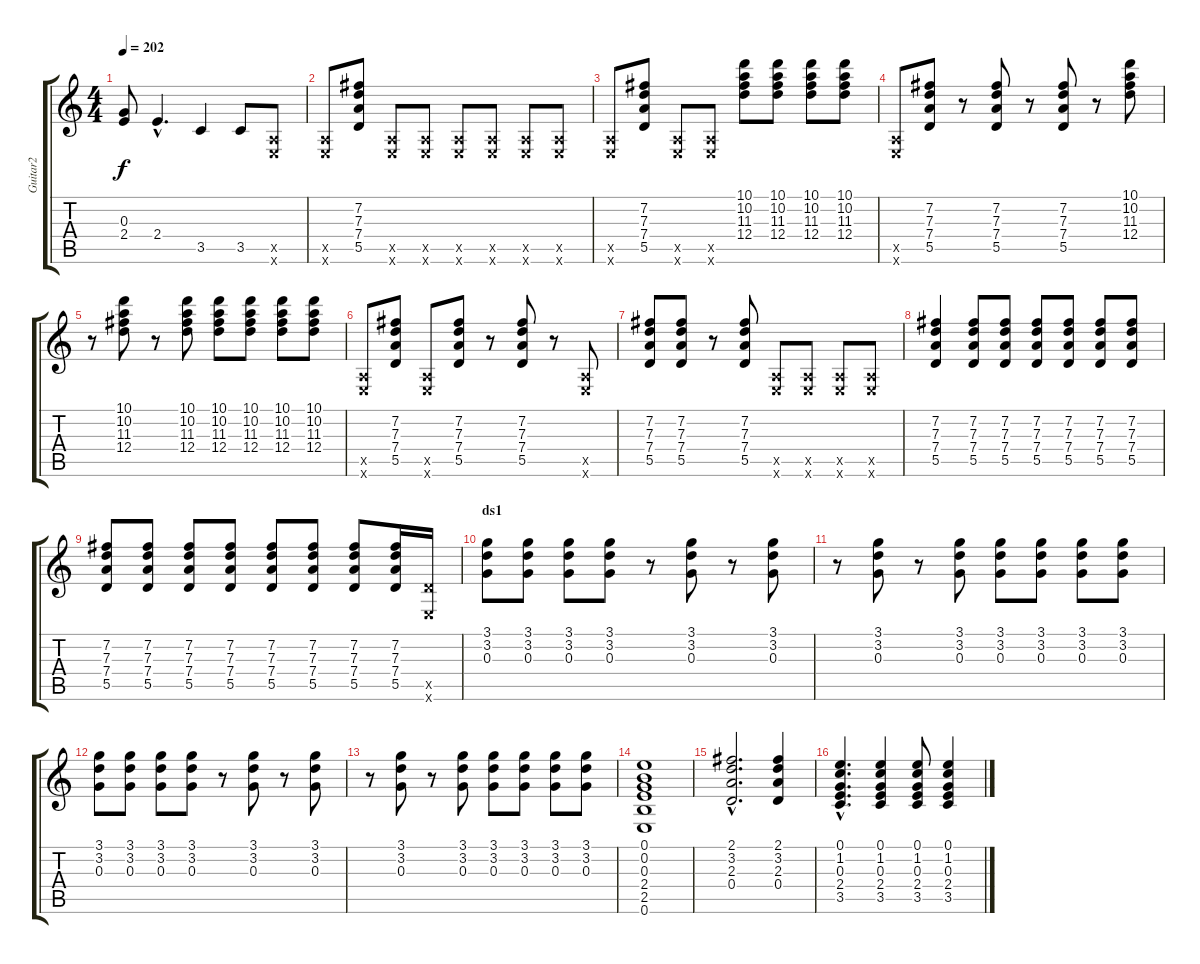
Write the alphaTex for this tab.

\track ("Guitar2" "Guitar2") {instrument distortionguitar}
\staff {score tabs}
\tuning (E4 B3 G3 D3 A2 E2) {hide}
\ts (4 4)
\tempo 202
\clef g2
\ks c
(0.3{t} 2.4{t}).8{dy f} 2.4{hac}.4{d} 3.5.4 3.5.8 (0.5{x} 0.6{x}).8 |
(0.5{x} 0.6{x}).8 (7.2 7.3 7.4 5.5).8 (0.5{x} 0.6{x}).8 (0.5{x} 0.6{x}).8 (0.5{x} 0.6{x}).8 (0.5{x} 0.6{x}).8 (0.5{x} 0.6{x}).8 (0.5{x} 0.6{x}).8 |
(0.5{x} 0.6{x}).8 (7.2 7.3 7.4 5.5).8 (0.5{x} 0.6{x}).8 (0.5{x} 0.6{x}).8 (10.1 10.2 11.3 12.4).8 (10.1 10.2 11.3 12.4).8 (10.1 10.2 11.3 12.4).8 (10.1 10.2 11.3 12.4).8 |
(0.5{x} 0.6{x}).8 (7.2 7.3 7.4 5.5).8 r.8 (7.2 7.3 7.4 5.5).8 r.8 (7.2 7.3 7.4 5.5).8 r.8 (10.1 10.2 11.3 12.4).8 |
r.8 (10.1 10.2 11.3 12.4).8 r.8 (10.1 10.2 11.3 12.4).8 (10.1 10.2 11.3 12.4).8 (10.1 10.2 11.3 12.4).8 (10.1 10.2 11.3 12.4).8 (10.1 10.2 11.3 12.4).8 |
(0.5{x} 0.6{x}).8 (7.2 7.3 7.4 5.5).8 (0.5{x} 0.6{x}).8 (7.2 7.3 7.4 5.5).8 r.8 (7.2 7.3 7.4 5.5).8 r.8 (0.5{x} 0.6{x}).8 |
(7.2 7.3 7.4 5.5).8 (7.2 7.3 7.4 5.5).8 r.8 (7.2 7.3 7.4 5.5).8 (0.5{x} 0.6{x}).8 (0.5{x} 0.6{x}).8 (0.5{x} 0.6{x}).8 (0.5{x} 0.6{x}).8 |
(7.2 7.3 7.4 5.5).4 (7.2 7.3 7.4 5.5).8 (7.2 7.3 7.4 5.5).8 (7.2 7.3 7.4 5.5).8 (7.2 7.3 7.4 5.5).8 (7.2 7.3 7.4 5.5).8 (7.2 7.3 7.4 5.5).8 |
(7.2 7.3 7.4 5.5).8 (7.2 7.3 7.4 5.5).8 (7.2 7.3 7.4 5.5).8 (7.2 7.3 7.4 5.5).8 (7.2 7.3 7.4 5.5).8 (7.2 7.3 7.4 5.5).8 (7.2 7.3 7.4 5.5).8 (7.2 7.3 7.4 5.5).16 (5.5{x} 0.6{x}).16 |
\section ("" "ds1")
(3.1 3.2 0.3).8 (3.1 3.2 0.3).8 (3.1 3.2 0.3).8 (3.1 3.2 0.3).8 r.8 (3.1 3.2 0.3).8 r.8 (3.1 3.2 0.3).8 |
r.8 (3.1 3.2 0.3).8 r.8 (3.1 3.2 0.3).8 (3.1 3.2 0.3).8 (3.1 3.2 0.3).8 (3.1 3.2 0.3).8 (3.1 3.2 0.3).8 |
(3.1 3.2 0.3).8 (3.1 3.2 0.3).8 (3.1 3.2 0.3).8 (3.1 3.2 0.3).8 r.8 (3.1 3.2 0.3).8 r.8 (3.1 3.2 0.3).8 |
r.8 (3.1 3.2 0.3).8 r.8 (3.1 3.2 0.3).8 (3.1 3.2 0.3).8 (3.1 3.2 0.3).8 (3.1 3.2 0.3).8 (3.1 3.2 0.3).8 |
(0.1 0.2 0.3 2.4 2.5 0.6).1 |
(2.1{hac} 3.2{hac} 2.3{hac} 0.4{hac}).2{d} (2.1 3.2 2.3 0.4).4 |
(0.1{hac} 1.2{hac} 0.3{hac} 2.4{hac} 3.5{hac}).4{d} (0.1 1.2 0.3 2.4 3.5).4 (0.1 1.2 0.3 2.4 3.5).8 (0.1 1.2 0.3 2.4 3.5).4
